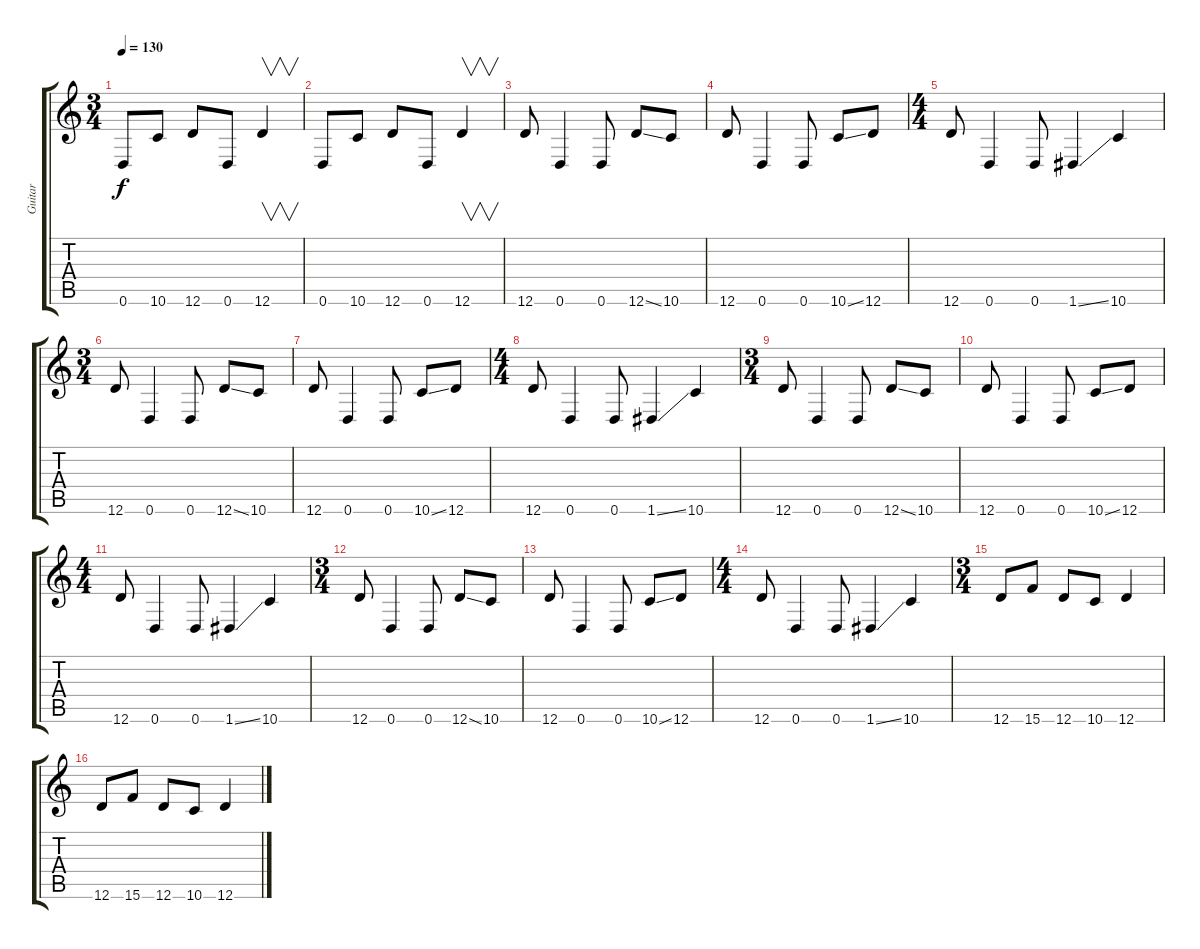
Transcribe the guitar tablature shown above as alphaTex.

\track ("Guitar" "Guitar") {instrument distortionguitar}
\staff {score tabs}
\tuning (E4 B3 G3 D3 A2 D2) {hide}
\ts (3 4)
\tempo 130
\clef g2
\ks c
0.6.8{dy f} 10.6.8 12.6.8 0.6.8 12.6.4{v} |
0.6.8 10.6.8 12.6.8 0.6.8 12.6.4{v} |
12.6.8{volume 9 instrument overdrivenguitar} 0.6.4 0.6.8 12.6{ss}.8 10.6.8 |
12.6.8 0.6.4 0.6.8 10.6{ss}.8 12.6.8 |
\ts (4 4)
12.6.8 0.6.4 0.6.8 1.6{ss}.4 10.6.4 |
\ts (3 4)
12.6.8{volume 9 instrument overdrivenguitar} 0.6.4 0.6.8 12.6{ss}.8 10.6.8 |
12.6.8 0.6.4 0.6.8 10.6{ss}.8 12.6.8 |
\ts (4 4)
12.6.8 0.6.4 0.6.8 1.6{ss}.4 10.6.4 |
\ts (3 4)
12.6.8{volume 9 instrument overdrivenguitar} 0.6.4 0.6.8 12.6{ss}.8 10.6.8 |
12.6.8 0.6.4 0.6.8 10.6{ss}.8 12.6.8 |
\ts (4 4)
12.6.8 0.6.4 0.6.8 1.6{ss}.4 10.6.4 |
\ts (3 4)
12.6.8{volume 9 instrument overdrivenguitar} 0.6.4 0.6.8 12.6{ss}.8 10.6.8 |
12.6.8 0.6.4 0.6.8 10.6{ss}.8 12.6.8 |
\ts (4 4)
12.6.8 0.6.4 0.6.8 1.6{ss}.4 10.6.4 |
\ts (3 4)
12.6.8{volume 9 instrument overdrivenguitar} 15.6.8 12.6.8 10.6.8 12.6.4 |
12.6.8 15.6.8 12.6.8 10.6.8 12.6.4
